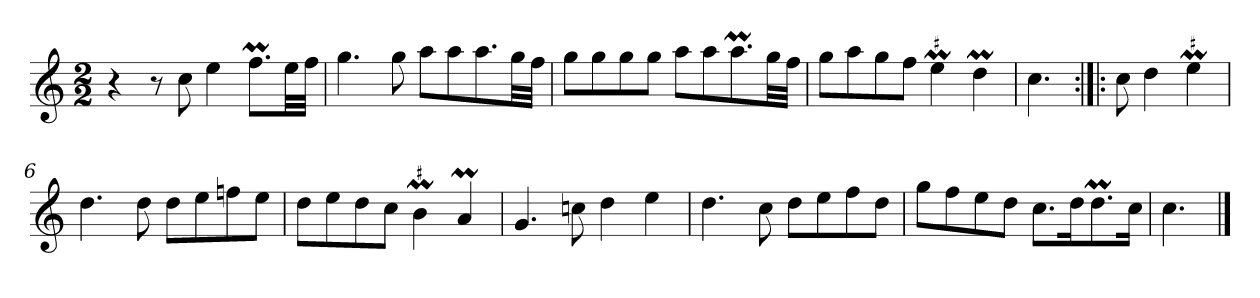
**kern
*part1
*staff1
*clefG2
*k[]
*C:
*M2/2
*MM120
=1
4r
8r
8cc
4ee
8.ffM\L
32ee\LL
32ff\JJJ
=2
4.gg
8gg
8aa\L
8aa\
8.aa\
32gg\LL
32ff\JJJ
=3
8gg\L
8gg\
8gg\
8gg\J
8aa\L
8aa\
8.aaM\
32gg\LL
32ff\JJJ
=4
8gg\L
8aa\
8gg\
8ff\J
!LO:MOR:acc=#
4eeM
4ddM
=5
4.cc
=:|!|:
8cc
4dd
!LO:MOR:acc=#
4eeM
=6
4.dd
8dd
8dd\L
8ee\
8ffn\
8ee\J
=7
8dd\L
8ee\
8dd\
8cc\J
!LO:MOR:acc=#
4bM
4aM
=8
4.g
8ccn
4dd
4ee
=9
4.dd
8cc
8dd\L
8ee\
8ff\
8dd\J
=10
8gg\L
8ff\
8ee\
8dd\J
8.cc\L
16dd\K
8.ddM\
16cc\Jk
=11
4.cc
==
*-
